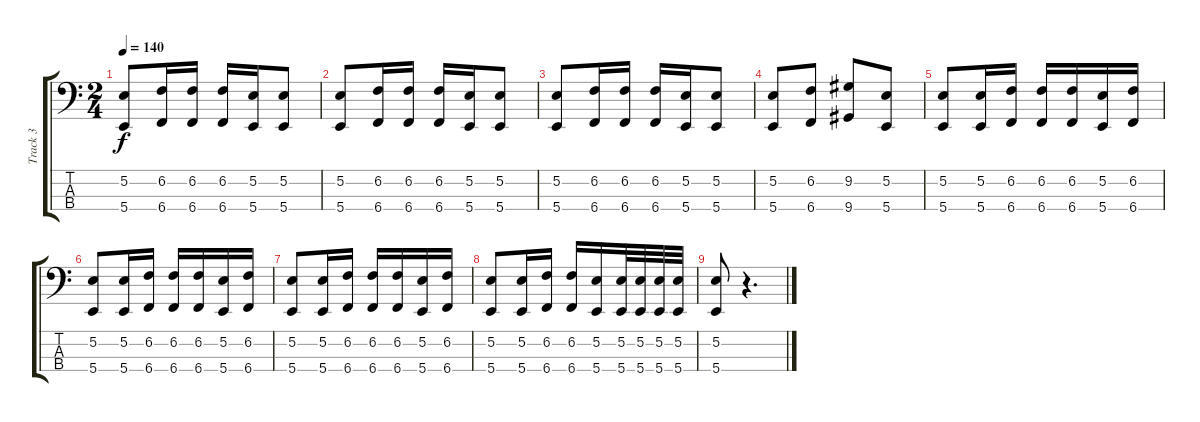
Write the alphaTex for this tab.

\track ("Track 3" "Track 3") {instrument electricbasspick}
\staff {score tabs}
\tuning (E2 B1 Gb1 B0) {hide}
\ts (2 4)
\tempo 140
\clef f4
\ks c
(5.2 5.4).8{dy f} (6.2 6.4).16 (6.2 6.4).16 (6.2 6.4).16 (5.2 5.4).16 (5.2 5.4).8 |
(5.2 5.4).8 (6.2 6.4).16 (6.2 6.4).16 (6.2 6.4).16 (5.2 5.4).16 (5.2 5.4).8 |
(5.2 5.4).8 (6.2 6.4).16 (6.2 6.4).16 (6.2 6.4).16 (5.2 5.4).16 (5.2 5.4).8 |
(5.2 5.4).8 (6.2 6.4).8 (9.2 9.4).8 (5.2 5.4).8 |
(5.2 5.4).8 (5.2 5.4).16 (6.2 6.4).16 (6.2 6.4).16 (6.2 6.4).16 (5.2 5.4).16 (6.2 6.4).16 |
(5.2 5.4).8 (5.2 5.4).16 (6.2 6.4).16 (6.2 6.4).16 (6.2 6.4).16 (5.2 5.4).16 (6.2 6.4).16 |
(5.2 5.4).8 (5.2 5.4).16 (6.2 6.4).16 (6.2 6.4).16 (6.2 6.4).16 (5.2 5.4).16 (6.2 6.4).16 |
(5.2 5.4).8 (5.2 5.4).16 (6.2 6.4).16 (6.2 6.4).16 (5.2 5.4).16 (5.2 5.4).32 (5.2 5.4).32 (5.2 5.4).32 (5.2 5.4).32 |
(5.2 5.4).8 r.4{d}
